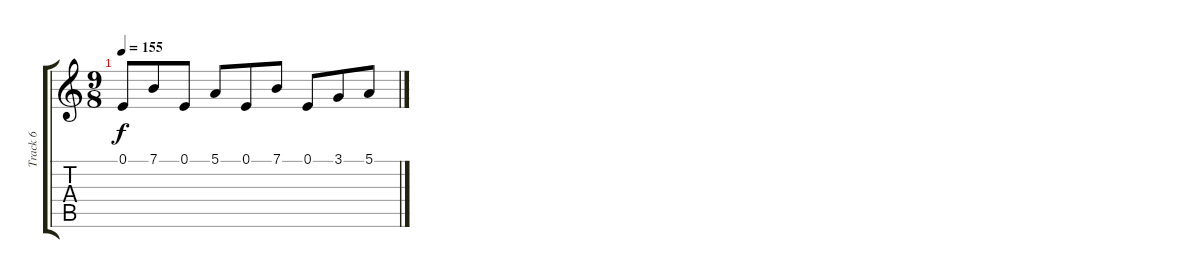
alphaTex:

\track ("Track 6" "Track 6") {instrument tubularbells}
\staff {score tabs}
\tuning (E4 B3 G3 D3 A2 E2) {hide}
\ts (9 8)
\tempo 155
\clef g2
\ks c
0.1.8{dy f} 7.1.8 0.1.8 5.1.8 0.1.8 7.1.8 0.1.8 3.1.8 5.1.8
